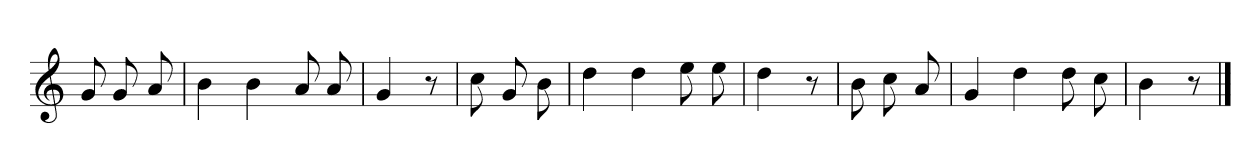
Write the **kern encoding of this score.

**kern
*part1
*staff1
*clefG2
*k[]
=
8g
8g
8a
=1
4b
4b
8a
8a
=2
4g
8r
=3
8cc
8g
8b
=4
4dd
4dd
8ee
8ee
=5
4dd
8r
=6
8b
8cc
8a
=7
4g
4dd
8dd
8cc
=8
4b
8r
==
*-
